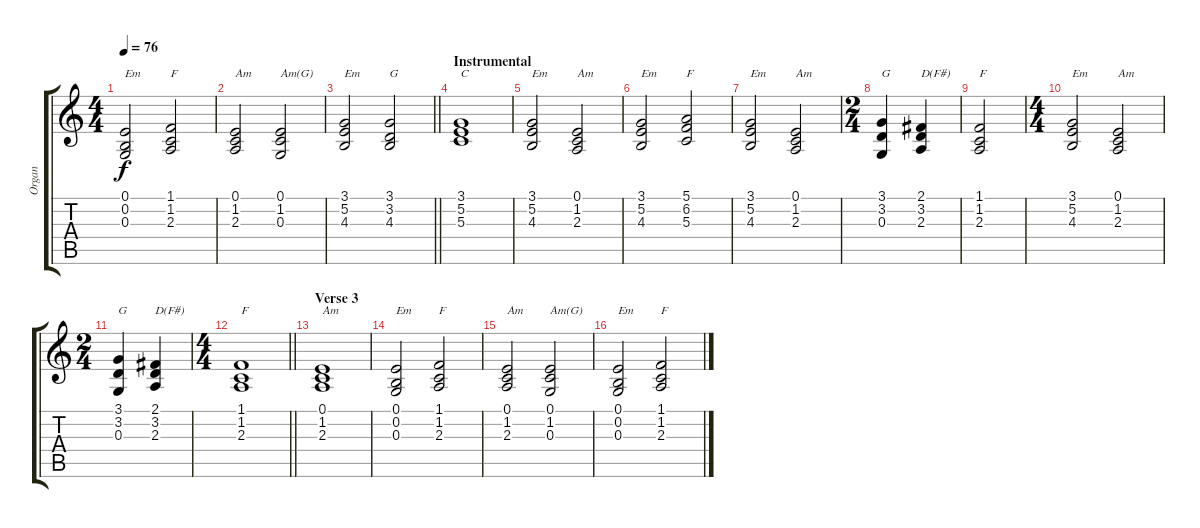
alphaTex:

\track ("Organ" "Organ") {instrument percussiveorgan}
\staff {score tabs}
\tuning (E4 B3 G3 D3 A2 E2) {hide}
\ts (4 4)
\tempo 76
\clef g2
\ks c
(0.1 0.2 0.3).2{txt "Em" dy f} (1.1 1.2 2.3).2{txt "F"} |
(0.1 1.2 2.3).2{txt "Am"} (0.1 1.2 0.3).2{txt "Am(G)"} |
\barLineRight lightlight
(3.1 5.2 4.3).2{txt "Em"} (3.1 3.2 4.3).2{txt "G"} |
\section ("" "Instrumental")
(3.1 5.2 5.3).1{txt "C"} |
(3.1 5.2 4.3).2{txt "Em"} (0.1 1.2 2.3).2{txt "Am"} |
(3.1 5.2 4.3).2{txt "Em"} (5.1 6.2 5.3).2{txt "F"} |
(3.1 5.2 4.3).2{txt "Em"} (0.1 1.2 2.3).2{txt "Am"} |
\ts (2 4)
(3.1 3.2 0.3).4{txt "G"} (2.1 3.2 2.3).4{txt "D(F#)"} |
(1.1 1.2 2.3).2{txt "F"} |
\ts (4 4)
(3.1 5.2 4.3).2{txt "Em"} (0.1 1.2 2.3).2{txt "Am"} |
\ts (2 4)
(3.1 3.2 0.3).4{txt "G"} (2.1 3.2 2.3).4{txt "D(F#)"} |
\ts (4 4)
\barLineRight lightlight
(1.1 1.2 2.3).1{txt "F"} |
\section ("" "Verse 3")
(0.1 1.2 2.3).1{txt "Am"} |
(0.1 0.2 0.3).2{txt "Em"} (1.1 1.2 2.3).2{txt "F"} |
(0.1 1.2 2.3).2{txt "Am"} (0.1 1.2 0.3).2{txt "Am(G)"} |
(0.1 0.2 0.3).2{txt "Em"} (1.1 1.2 2.3).2{txt "F"}
